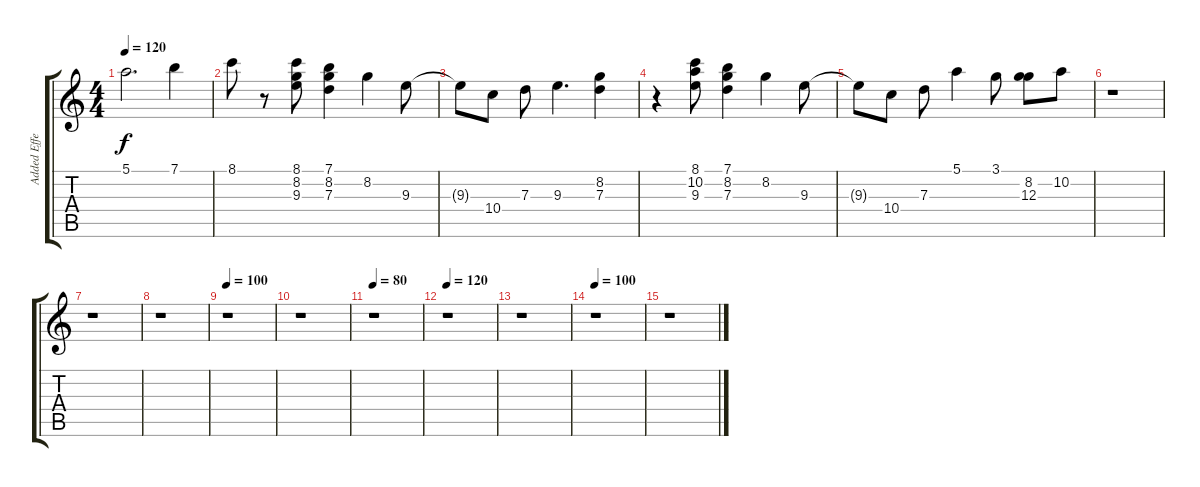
\track ("Added Effects" "Added Effe") {instrument synthbass1}
\staff {score tabs}
\tuning (E4 B3 G3 D3 A2 E2) {hide}
\ts (4 4)
\tempo 120
\clef g2
\ks c
5.1{t}.2{d dy f} 7.1.4 |
8.1.8 r.8 (8.1 8.2 9.3).8 (7.1 8.2 7.3).4 8.2.4 9.3.8 |
9.3{t}.8 10.4.8 7.3.8 9.3.4{d} (8.2 7.3).4 |
r.4 (8.1 10.2 9.3).8 (7.1 8.2 7.3).4 8.2.4 9.3.8 |
9.3{t}.8 10.4.8 7.3.8 5.1.4 3.1.8 (8.2 12.3).8 10.2.8 |
r.1 |
r.1 |
r.1 |
\tempo 100
r.1 |
r.1 |
\tempo 80
r.1 |
\tempo 120
r.1 |
r.1 |
\tempo 100
r.1 |
r.1
